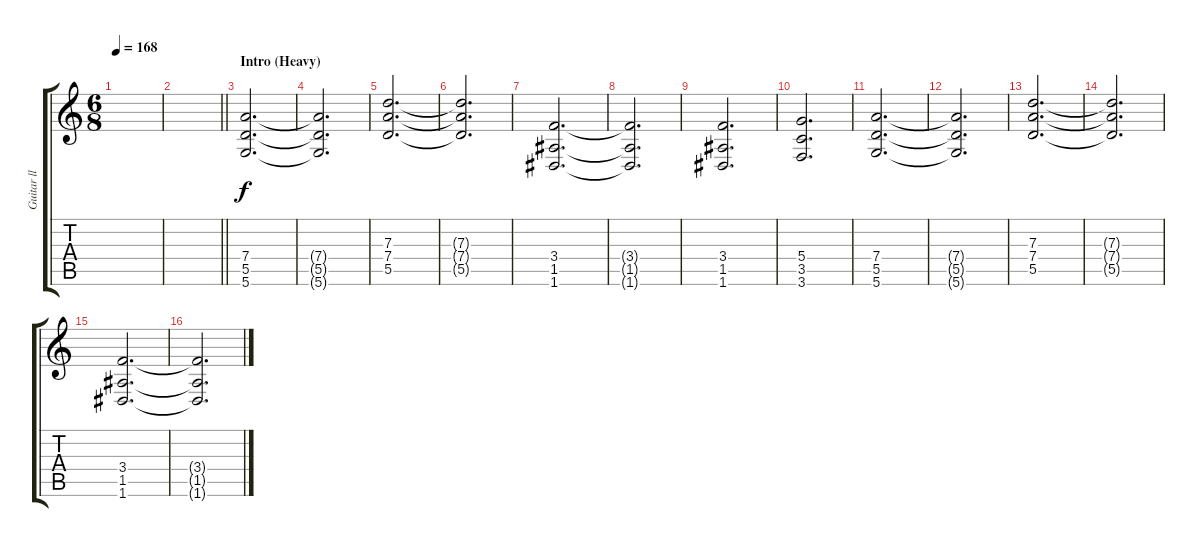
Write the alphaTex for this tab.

\track ("Guitar ll" "Guitar ll") {instrument distortionguitar}
\staff {score tabs}
\tuning (E4 B3 G3 D3 A2 D2) {hide}
\ts (6 8)
\tempo 168
\clef g2
\ks c
|
\barLineRight lightlight
|
\section ("" "Intro (Heavy)")
(7.4 5.5 5.6).2{d} |
(7.4{t} 5.5{t} 5.6{t}).2{d} |
(7.3 7.4 5.5).2{d} |
(7.3{t} 7.4{t} 5.5{t}).2{d} |
(3.4 1.5 1.6).2{d} |
(3.4{t} 1.5{t} 1.6{t}).2{d} |
(3.4 1.5 1.6).2{d} |
(5.4 3.5 3.6).2{d} |
(7.4 5.5 5.6).2{d} |
(7.4{t} 5.5{t} 5.6{t}).2{d} |
(7.3 7.4 5.5).2{d} |
(7.3{t} 7.4{t} 5.5{t}).2{d} |
(3.4 1.5 1.6).2{d} |
(3.4{t} 1.5{t} 1.6{t}).2{d}
